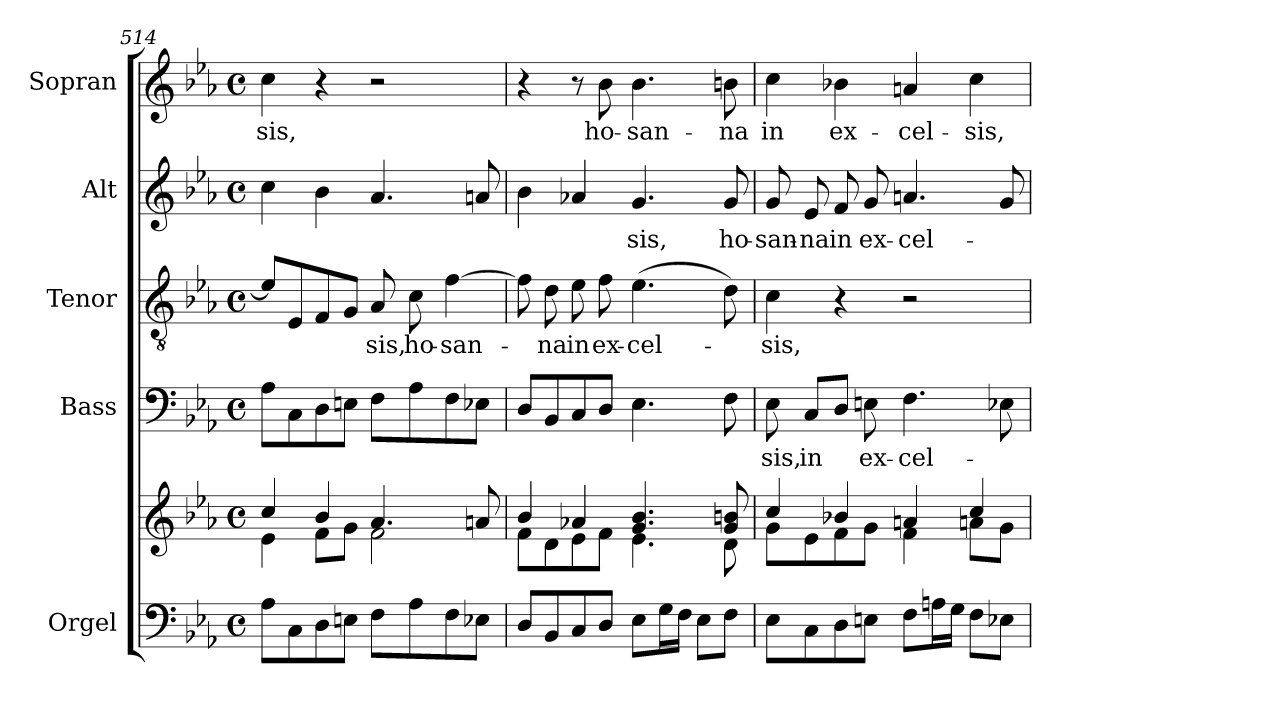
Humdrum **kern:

**kern	**kern	**kern	**text	**kern	**text	**kern	**text	**kern	**text
*part5	*part5	*part4	*part4	*part3	*part3	*part2	*part2	*part1	*part1
*staff6	*staff5	*staff4	*staff4	*staff3	*staff3	*staff2	*staff2	*staff1	*staff1
*I"Orgel	*	*I"Bass	*	*I"Tenor	*	*I"Alt	*	*I"Sopran	*
*I'Org.	*	*I'B.	*	*I'T.	*	*I'A.	*	*I'S.	*
*clefF4	*clefG2	*clefF4	*	*clefGv2	*	*clefG2	*	*clefG2	*
*k[b-e-a-]	*k[b-e-a-]	*k[b-e-a-]	*	*k[b-e-a-]	*	*k[b-e-a-]	*	*k[b-e-a-]	*
*E-:	*E-:	*E-:	*	*E-:	*	*E-:	*	*E-:	*
*M4/4	*M4/4	*M4/4	*	*M4/4	*	*M4/4	*	*M4/4	*
*met(c)	*met(c)	*met(c)	*	*met(c)	*	*met(c)	*	*met(c)	*
=514	=514	=514	=514	=514	=514	=514	=514	=514	=514
*	*^	*	*	*	*	*	*	*	*
!	!	!	!	!	!	!	!	!	!	!LO:LY:b
8A-\L	4cc/	4e-\	8A-\L	.	8e-/L]	.	4cc\	.	4cc\	-sis,
8C\	.	.	8C\	.	8E-/	.	.	.	.	.
8D\	4b-/	8f\L	8D\	.	8F/	.	4b-\	.	4r	.
8En\J	.	8g\J	8En\J	.	8G/J	.	.	.	.	.
!	!	!	!	!	!	!LO:LY:b	!	!	!	!
8F\L	4.a-/	2f\	8F\L	.	8A-/	-sis,	4.a-/	.	2r	.
!	!	!	!	!	!	!LO:LY:b	!	!	!	!
8A-\	.	.	8A-\	.	8c\	ho-	.	.	.	.
!	!	!	!	!	!	!LO:LY:b	!	!	!	!
8F\	.	.	8F\	.	[4f\	-san-	.	.	.	.
8E-X\J	8an/	.	8E-X\J	.	.	.	8an/	.	.	.
=515	=515	=515	=515	=515	=515	=515	=515	=515	=515	=515
8D/L	4b-/	8f\L	8D/L	.	8f\]	.	4b-\	.	4r	.
!	!	!	!	!	!	!LO:LY:b	!	!	!	!
8BB-/	.	8d\	8BB-/	.	8d\	-na	.	.	.	.
!	!	!	!	!	!	!LO:LY:b	!	!	!	!
8C/	4a-X/	8e-\	8C/	.	8e-\	in	4a-X/	.	8r	.
!	!	!	!	!	!	!LO:LY:b	!	!	!	!LO:LY:b
8D/J	.	8f\J	8D/J	.	8f\	ex-	.	.	8b-\	ho-
!	!	!	!	!	!	!LO:LY:b	!	!LO:LY:b	!	!LO:LY:b
8E-\L	4.g/ 4.b-/	4.e-\	4.E-\	.	(>4.e-\	-cel-	4.g/	-sis,	4.b-\	-san-
16G\L	.	.	.	.	.	.	.	.	.	.
16F\JJ	.	.	.	.	.	.	.	.	.	.
8E-\L	.	.	.	.	.	.	.	.	.	.
!	!	!	!	!	!	!	!	!LO:LY:b	!	!LO:LY:b
8F\J	8g/ 8bn/	8d\	8F\	.	8d\)	.	8g/	ho-	8bn\	-na
=516	=516	=516	=516	=516	=516	=516	=516	=516	=516	=516
!	!	!	!	!LO:LY:b	!	!LO:LY:b	!	!LO:LY:b	!	!LO:LY:b
8E-\L	4cc/	8g\L	8E-\	-sis,	4c\	-sis,	8g/	-san-	4cc\	in
!	!	!	!	!LO:LY:b	!	!	!	!LO:LY:b	!	!
8C\	.	8e-\	8C/L	in	.	.	8e-/	-na	.	.
!	!	!	!	!	!	!	!	!LO:LY:b	!	!LO:LY:b
8D\	4b-X/	8f\	8D/J	.	4r	.	8f/	in	4b-X\	ex-
!	!	!	!	!LO:LY:b	!	!	!	!LO:LY:b	!	!
8En\J	.	8g\J	8En\	ex-	.	.	8g/	ex-	.	.
!	!	!	!	!LO:LY:b	!	!	!	!LO:LY:b	!	!LO:LY:b
8F\L	4an/	4f\	4.F\	-cel-	2r	.	4.an/	-cel-	4an/	-cel-
16An\L	.	.	.	.	.	.	.	.	.	.
16G\JJ	.	.	.	.	.	.	.	.	.	.
!	!	!	!	!	!	!	!	!	!	!LO:LY:b
8F\L	4cc/	8an\L	.	.	.	.	.	.	4cc\	-sis,
8E-X\J	.	8g\J	8E-X\	.	.	.	8g/	.	.	.
*	*v	*v	*	*	*	*	*	*	*	*
=	=	=	=	=	=	=	=	=	=
*-	*-	*-	*-	*-	*-	*-	*-	*-	*-
